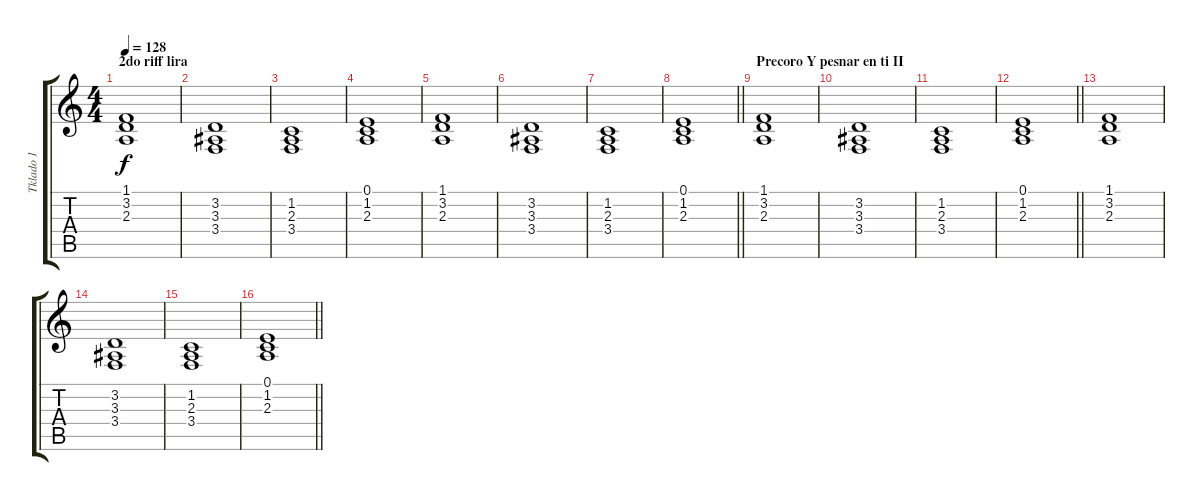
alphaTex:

\track ("Tklado 1" "Tklado 1") {instrument choiraahs}
\staff {score tabs}
\tuning (E4 B3 G3 D3 A2 E2) {hide}
\ts (4 4)
\section ("" "2do riff lira")
\tempo 128
\clef g2
\ks c
(1.1 3.2 2.3).1{dy f} |
(3.2 3.3 3.4).1 |
(1.2 2.3 3.4).1 |
(0.1 1.2 2.3).1 |
(1.1 3.2 2.3).1 |
(3.2 3.3 3.4).1 |
(1.2 2.3 3.4).1 |
\barLineRight lightlight
(0.1 1.2 2.3).1 |
\section ("" "Precoro Y pesnar en ti II")
(1.1 3.2 2.3).1 |
(3.2 3.3 3.4).1 |
(1.2 2.3 3.4).1 |
\barLineRight lightlight
(0.1 1.2 2.3).1 |
(1.1 3.2 2.3).1 |
(3.2 3.3 3.4).1 |
(1.2 2.3 3.4).1 |
\barLineRight lightlight
(0.1 1.2 2.3).1
